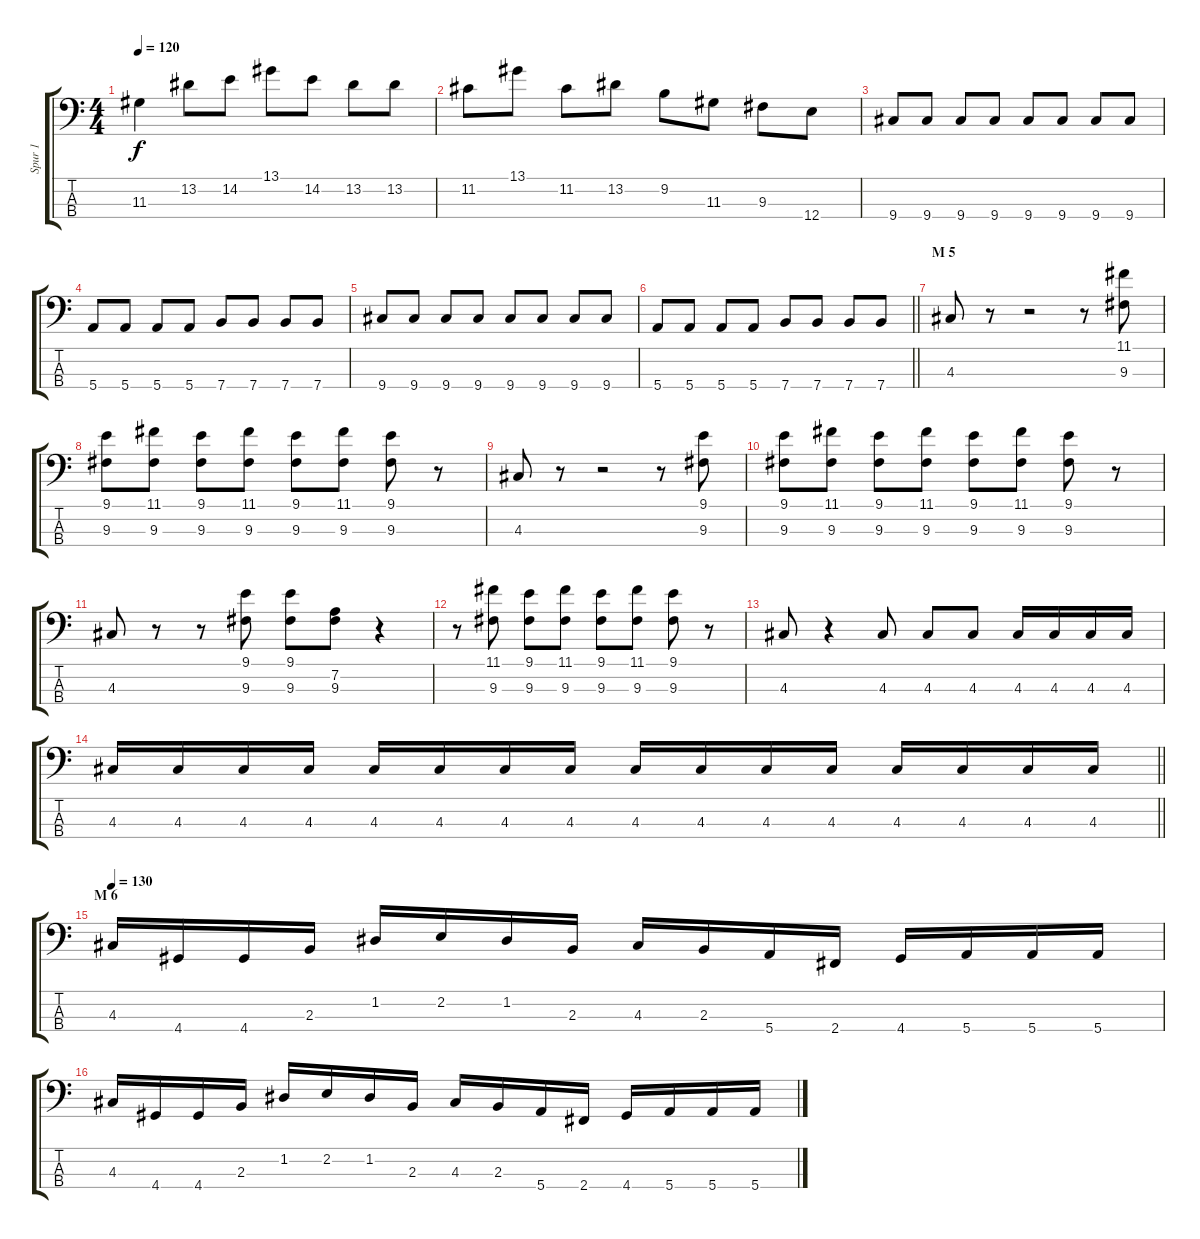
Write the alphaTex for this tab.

\track ("Spur 1" "Spur 1") {instrument electricbassfinger}
\staff {score tabs}
\tuning (G2 D2 A1 E1) {hide}
\ts (4 4)
\tempo 120
\clef f4
\ks c
11.3.4{dy f} 13.2.8 14.2.8 13.1.8 14.2.8 13.2.8 13.2.8 |
11.2.8 13.1.8 11.2.8 13.2.8 9.2.8 11.3.8 9.3.8 12.4.8 |
9.4.8 9.4.8 9.4.8 9.4.8 9.4.8 9.4.8 9.4.8 9.4.8 |
5.4.8 5.4.8 5.4.8 5.4.8 7.4.8 7.4.8 7.4.8 7.4.8 |
9.4.8 9.4.8 9.4.8 9.4.8 9.4.8 9.4.8 9.4.8 9.4.8 |
\barLineRight lightlight
5.4.8 5.4.8 5.4.8 5.4.8 7.4.8 7.4.8 7.4.8 7.4.8 |
\section ("" "M 5")
4.3.8 r.8 r.2 r.8 (11.1 9.3).8 |
(9.1 9.3).8 (11.1 9.3).8 (9.1 9.3).8 (11.1 9.3).8 (9.1 9.3).8 (11.1 9.3).8 (9.1 9.3).8 r.8 |
4.3.8 r.8 r.2 r.8 (9.1 9.3).8 |
(9.1 9.3).8 (11.1 9.3).8 (9.1 9.3).8 (11.1 9.3).8 (9.1 9.3).8 (11.1 9.3).8 (9.1 9.3).8 r.8 |
4.3.8 r.8 r.8 (9.1 9.3).8 (9.1 9.3).8 (7.2 9.3).8 r.4 |
r.8 (11.1 9.3).8 (9.1 9.3).8 (11.1 9.3).8 (9.1 9.3).8 (11.1 9.3).8 (9.1 9.3).8 r.8 |
4.3.8 r.4 4.3.8 4.3.8 4.3.8 4.3.16 4.3.16 4.3.16 4.3.16 |
\barLineRight lightlight
4.3.16 4.3.16 4.3.16 4.3.16 4.3.16 4.3.16 4.3.16 4.3.16 4.3.16 4.3.16 4.3.16 4.3.16 4.3.16 4.3.16 4.3.16 4.3.16 |
\section ("" "M 6")
\tempo 130
4.3.16 4.4.16 4.4.16 2.3.16 1.2.16 2.2.16 1.2.16 2.3.16 4.3.16 2.3.16 5.4.16 2.4.16 4.4.16 5.4.16 5.4.16 5.4.16 |
4.3.16 4.4.16 4.4.16 2.3.16 1.2.16 2.2.16 1.2.16 2.3.16 4.3.16 2.3.16 5.4.16 2.4.16 4.4.16 5.4.16 5.4.16 5.4.16
